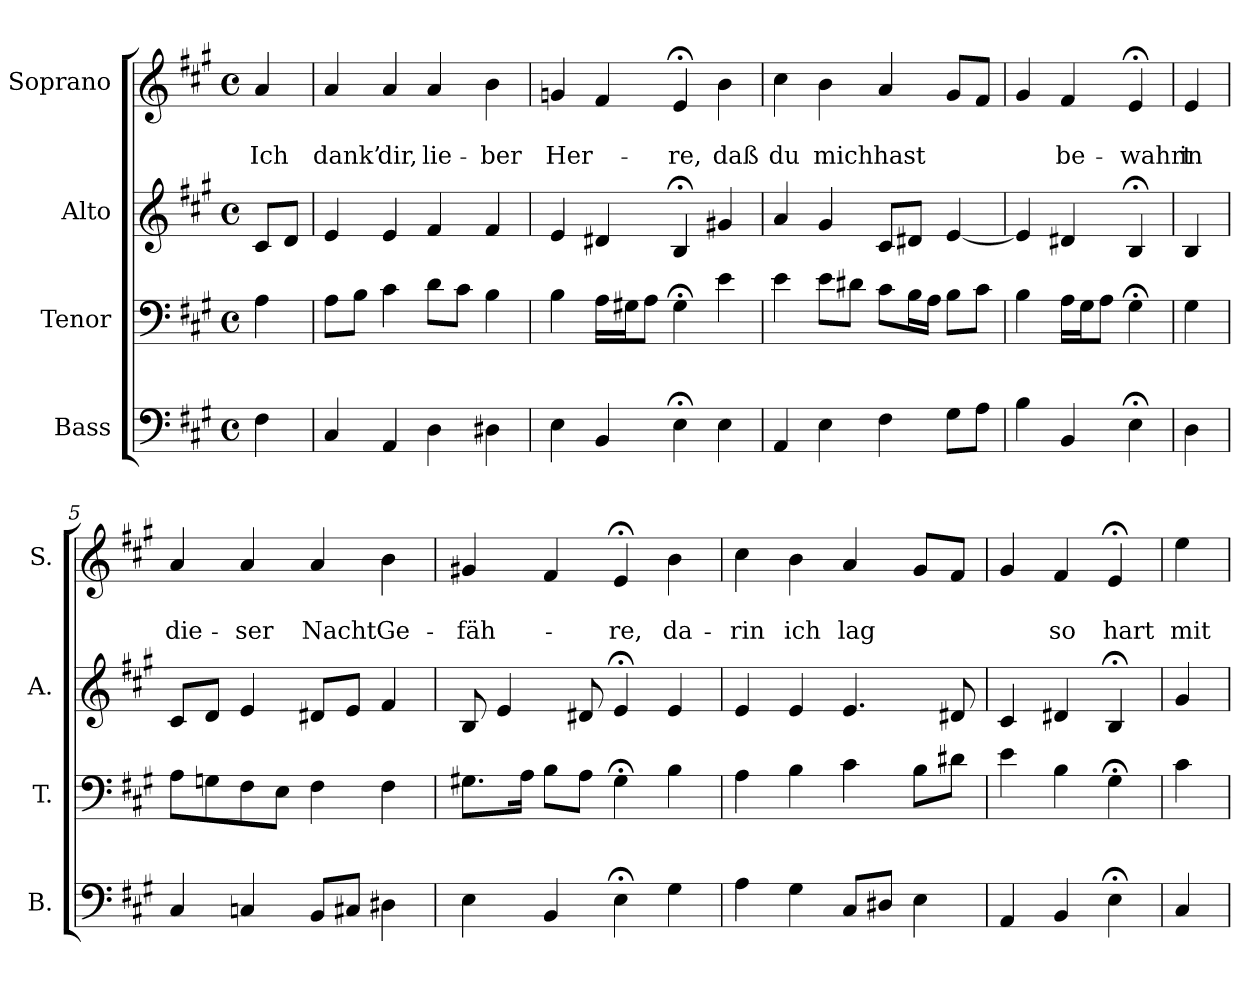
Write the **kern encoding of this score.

**kern	**kern	**kern	**kern	**text	**text
*part4	*part3	*part2	*part1	*part1	*part1
*staff4	*staff3	*staff2	*staff1	*staff1	*staff1
*I"Bass	*I"Tenor	*I"Alto	*I"Soprano	*	*
*I'B.	*I'T.	*I'A.	*I'S.	*	*
*clefF4	*clefF4	*clefG2	*clefG2	*	*
*k[f#c#g#]	*k[f#c#g#]	*k[f#c#g#]	*k[f#c#g#]	*	*
*A:	*A:	*A:	*A:	*	*
*M4/4	*M4/4	*M4/4	*M4/4	*	*
*met(c)	*met(c)	*met(c)	*met(c)	*	*
=	=	=	=	=	=
4F#\	4A\	8c#/L	4a/	.	Ich
.	.	8d/J	.	.	.
=1	=1	=1	=1	=1	=1
4C#/	8A\L	4e/	4a/	.	dank’
.	8B\J	.	.	.	.
4AA/	4c#\	4e/	4a/	.	dir,
4D\	8d\L	4f#/	4a/	.	lie-
.	8c#\J	.	.	.	.
4D#X\	4B\	4f#/	4b\	.	-ber
=2	=2	=2	=2	=2	=2
4E\	4B\	4e/	4gn/	.	Her-
4BB/	16A\LL	4d#X/	4f#/	.	.
.	16G#X\J	.	.	.	.
.	8A\J	.	.	.	.
4E;<\	4G#;<\	4B;</	4e;</	.	-re,
4E\	4e\	4g#X/	4b\	.	daß
=3	=3	=3	=3	=3	=3
4AA/	4e\	4a/	4cc#\	.	du
4E\	8e\L	4g#/	4b\	.	mich
.	8d#X\J	.	.	.	.
4F#\	8c#\L	8c#/L	4a/	.	hast
.	16B\L	8d#X/J	.	.	.
.	16A\JJ	.	.	.	.
8G#\L	8B\L	[4e/	8g#/L	.	.
8A\J	8c#\J	.	8f#/J	.	.
=4	=4	=4	=4	=4	=4
4B\	4B\	4e/]	4g#/	.	.
4BB/	16A\LL	4d#X/	4f#/	.	be-
.	16G#\J	.	.	.	.
.	8A\J	.	.	.	.
4E;<\	4G#;<\	4B;</	4e;</	.	-wahrt
!!LO:LB:g=z
=4a	=4a	=4a	=4a	=4a	=4a
4D\	4G#\	4B/	4e/	.	in
=5	=5	=5	=5	=5	=5
4C#/	8A\L	8c#/L	4a/	.	die-
.	8Gn\	8d/J	.	.	.
4Cn/	8F#\	4e/	4a/	.	-ser
.	8E\J	.	.	.	.
8BB/L	4F#\	8d#X/L	4a/	.	Nacht
8C#X/J	.	8e/J	.	.	.
4D#X\	4F#\	4f#/	4b\	.	Ge-
=6	=6	=6	=6	=6	=6
4E\	8.G#X\L	8B/	4g#X/	.	-fäh-
.	.	4e/	.	.	.
.	16A\Jk	.	.	.	.
4BB/	8B\L	.	4f#/	.	.
.	8A\J	8d#X/	.	.	.
4E;<\	4G#;<\	4e;</	4e;</	.	-re,
4G#\	4B\	4e/	4b\	.	da-
=7	=7	=7	=7	=7	=7
4A\	4A\	4e/	4cc#\	.	-rin
4G#\	4B\	4e/	4b\	.	ich
8C#/L	4c#\	4.e/	4a/	.	lag
8D#X/J	.	.	.	.	.
4E\	8B\L	.	8g#/L	.	.
.	8d#X\J	8d#X/	8f#/J	.	.
=8	=8	=8	=8	=8	=8
4AA/	4e\	4c#/	4g#/	.	.
4BB/	4B\	4d#X/	4f#/	.	so
4E;<\	4G#;<\	4B;</	4e;</	.	hart
!!LO:PB:g=z
=8a	=8a	=8a	=8a	=8a	=8a
4C#/	4c#\	4g#/	4ee\	.	mit
=	=	=	=	=	=
*-	*-	*-	*-	*-	*-
